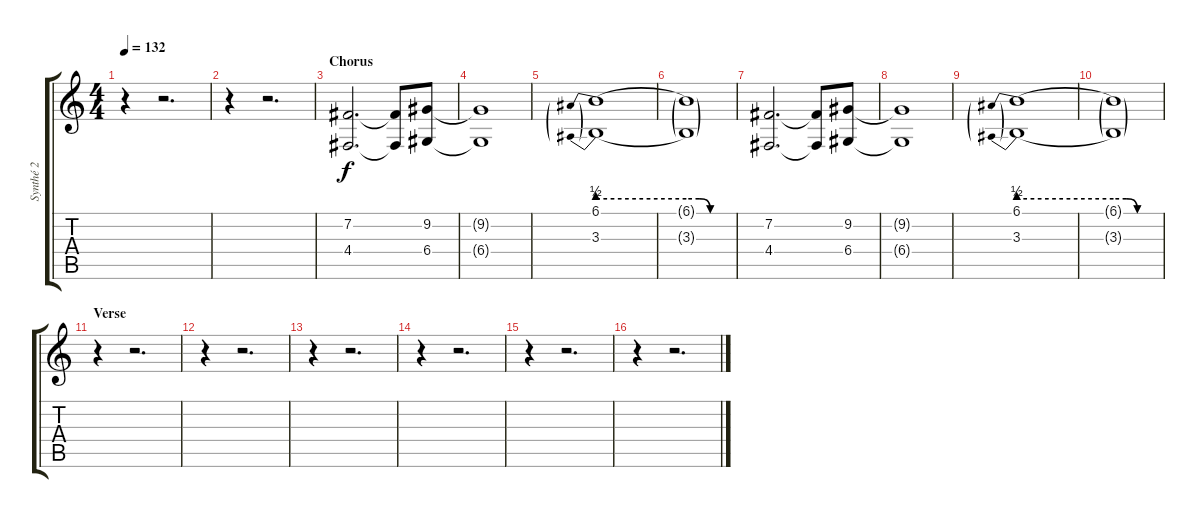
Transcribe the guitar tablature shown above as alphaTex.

\track ("Synthé 2" "Synthé 2") {instrument tangoaccordion}
\staff {score tabs}
\tuning (E4 B3 G3 D3 A2 E2) {hide}
\ts (4 4)
\tempo 132
\clef g2
\ks c
r.4{dy f} r.2{d} |
r.4 r.2{d} |
\section ("" "Chorus")
(7.2 4.4).2{d} (7.2{t} 4.4{t}).8 (9.2 6.4).8 |
(9.2{t} 6.4{t}).1 |
(6.1{be (prebend 0 2 60 2)} 3.3{be (prebend 0 2 60 2)}).1 |
(6.1{be (custom 0 2 15 2 30 0 60 0) t} 3.3{be (custom 0 2 15 2 30 0 60 0) t}).1 |
(7.2 4.4).2{d} (7.2{t} 4.4{t}).8 (9.2 6.4).8 |
(9.2{t} 6.4{t}).1 |
(6.1{be (prebend 0 2 60 2)} 3.3{be (prebend 0 2 60 2)}).1 |
(6.1{be (custom 0 2 15 2 30 0 60 0) t} 3.3{be (custom 0 2 15 2 30 0 60 0) t}).1 |
\section ("" "Verse")
r.4 r.2{d} |
r.4 r.2{d} |
r.4 r.2{d} |
r.4 r.2{d} |
r.4 r.2{d} |
r.4 r.2{d}
